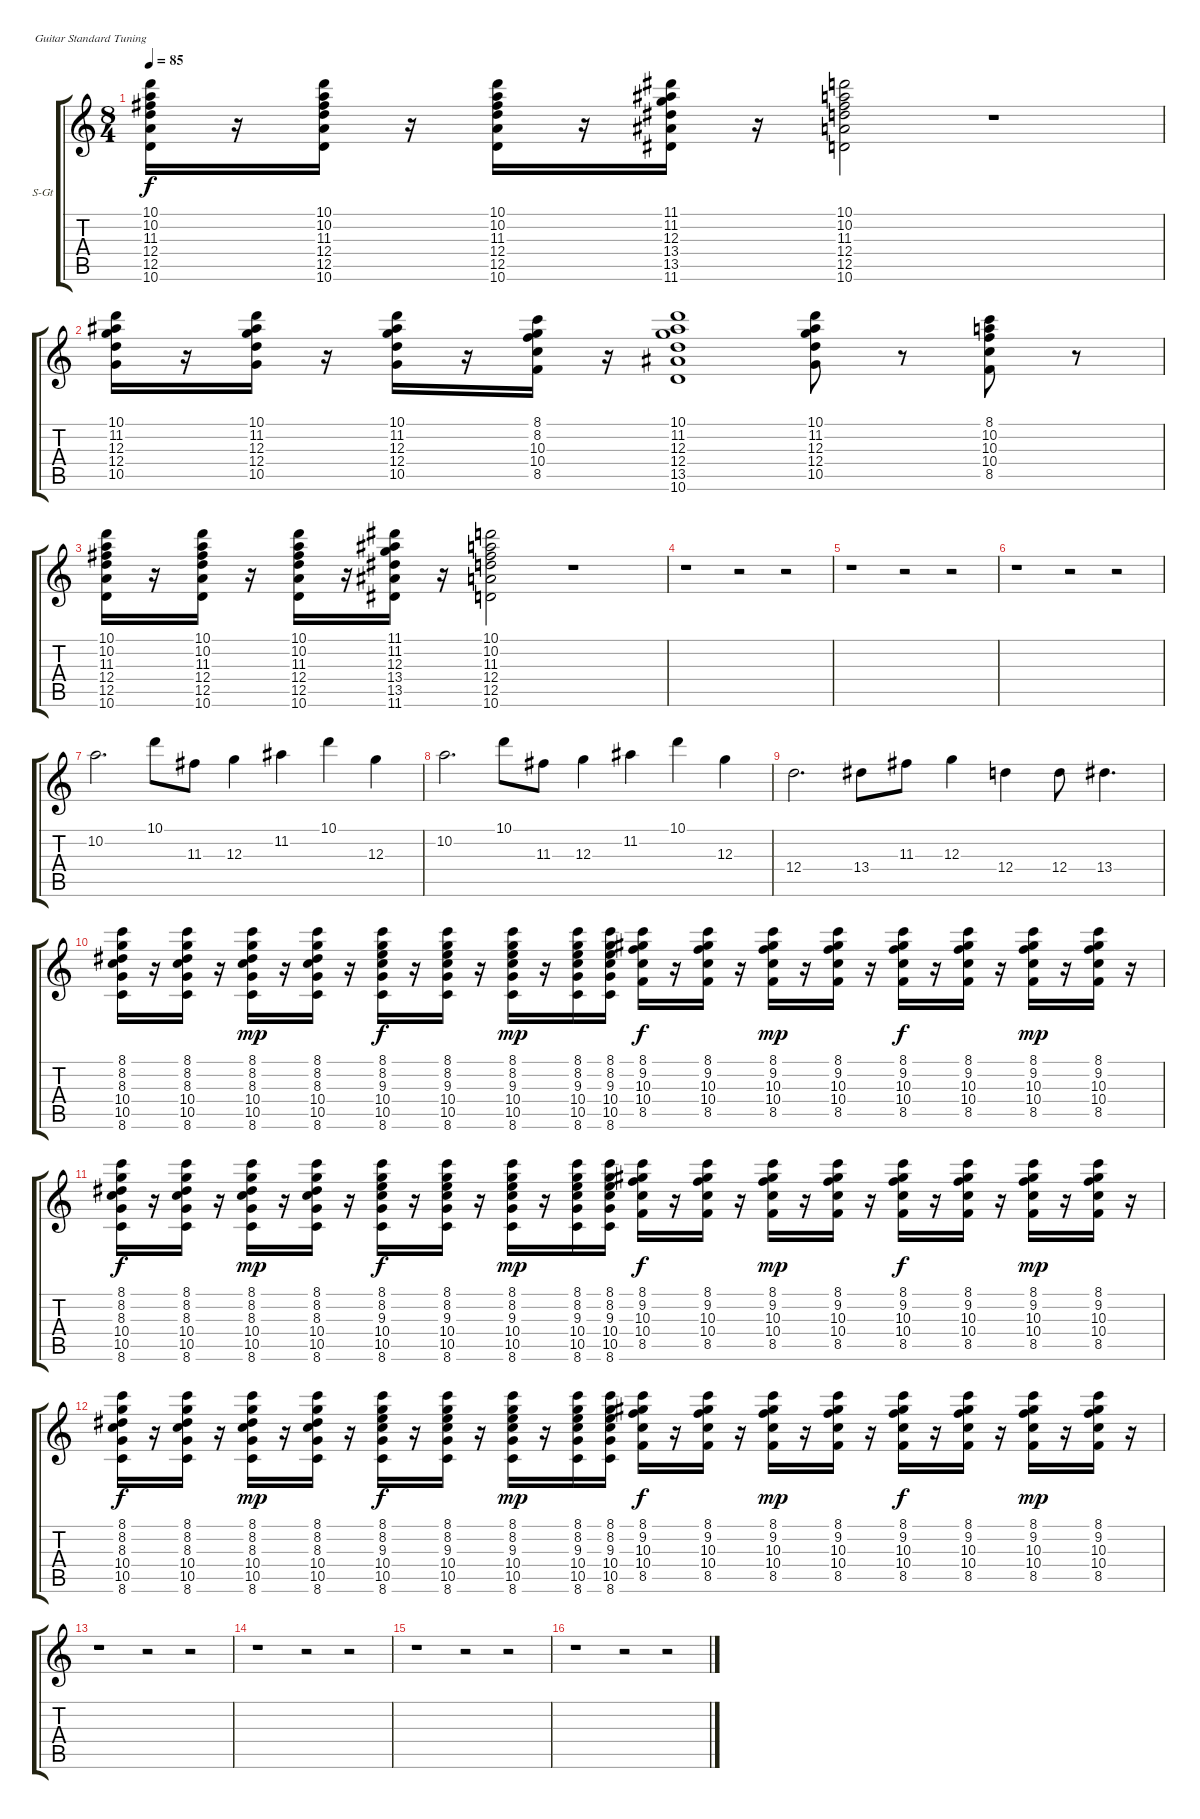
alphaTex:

\bracketExtendMode groupsimilarinstruments
\firstSystemTrackNameOrientation horizontal
\otherSystemsTrackNameOrientation horizontal
\track ("" "S-Gt") {instrument stringensemble1}
\staff {score tabs}
\tuning (E4 B3 G3 D3 A2 E2)
\displaytranspose 12
\ts (8 4)
\tempo 85
\clef g2
\ks c
(10.1 10.2 11.3 12.4 12.5 10.6).16{dy f} r.16 (10.1 10.2 11.3 12.4 12.5 10.6).16 r.16 (10.1 10.2 11.3 12.4 12.5 10.6).16 r.16 (11.1 11.2 12.3 13.4 13.5 11.6).16 r.16 (10.1 10.2 11.3 12.4 12.5 10.6).2 r.1 |
(10.1 11.2 12.3 12.4 10.5).16 r.16 (10.1 11.2 12.3 12.4 10.5).16 r.16 (10.1 11.2 12.3 12.4 10.5).16 r.16 (8.1 8.2 10.3 10.4 8.5).16 r.16 (10.1 11.2 12.3 12.4 13.5 10.6).1 (10.1 11.2 12.3 12.4 10.5).8 r.8 (8.1 10.2 10.3 10.4 8.5).8 r.8 |
(10.1 10.2 11.3 12.4 12.5 10.6).16 r.16 (10.1 10.2 11.3 12.4 12.5 10.6).16 r.16 (10.1 10.2 11.3 12.4 12.5 10.6).16 r.16 (11.1 11.2 12.3 13.4 13.5 11.6).16 r.16 (10.1 10.2 11.3 12.4 12.5 10.6).2 r.1 |
r.1 r.2 r.2 |
r.1 r.2 r.2 |
r.1 r.2 r.2 |
10.2.2{d} 10.1.8 11.3.8 12.3.4 11.2.4 10.1.4 12.3.4 |
10.2.2{d} 10.1.8 11.3.8 12.3.4 11.2.4 10.1.4 12.3.4 |
12.4.2{d} 13.4.8 11.3.8 12.3.4 12.4.4 12.4.8 13.4.4{d} |
(8.1 8.2 8.3 10.4 10.5 8.6).16 r.16 (8.1 8.2 8.3 10.4 10.5 8.6).16 r.16 (8.1 8.2 8.3 10.4 10.5 8.6).16{dy mp} r.16 (8.1 8.2 8.3 10.4 10.5 8.6).16 r.16 (8.1 8.2 9.3 10.4 10.5 8.6).16{dy f} r.16 (8.1 8.2 9.3 10.4 10.5 8.6).16 r.16 (8.1 8.2 9.3 10.4 10.5 8.6).16{dy mp} r.16 (8.1 8.2 9.3 10.4 10.5 8.6).16 (8.1 8.2 9.3 10.4 10.5 8.6).16 (8.1 9.2 10.3 10.4 8.5).16{dy f} r.16 (8.1 9.2 10.3 10.4 8.5).16 r.16 (8.1 9.2 10.3 10.4 8.5).16{dy mp} r.16 (8.1 9.2 10.3 10.4 8.5).16 r.16 (8.1 9.2 10.3 10.4 8.5).16{dy f} r.16 (8.1 9.2 10.3 10.4 8.5).16 r.16 (8.1 9.2 10.3 10.4 8.5).16{dy mp} r.16 (8.1 9.2 10.3 10.4 8.5).16 r.16 |
(8.1 8.2 8.3 10.4 10.5 8.6).16{dy f} r.16 (8.1 8.2 8.3 10.4 10.5 8.6).16 r.16 (8.1 8.2 8.3 10.4 10.5 8.6).16{dy mp} r.16 (8.1 8.2 8.3 10.4 10.5 8.6).16 r.16 (8.1 8.2 9.3 10.4 10.5 8.6).16{dy f} r.16 (8.1 8.2 9.3 10.4 10.5 8.6).16 r.16 (8.1 8.2 9.3 10.4 10.5 8.6).16{dy mp} r.16 (8.1 8.2 9.3 10.4 10.5 8.6).16 (8.1 8.2 9.3 10.4 10.5 8.6).16 (8.1 9.2 10.3 10.4 8.5).16{dy f} r.16 (8.1 9.2 10.3 10.4 8.5).16 r.16 (8.1 9.2 10.3 10.4 8.5).16{dy mp} r.16 (8.1 9.2 10.3 10.4 8.5).16 r.16 (8.1 9.2 10.3 10.4 8.5).16{dy f} r.16 (8.1 9.2 10.3 10.4 8.5).16 r.16 (8.1 9.2 10.3 10.4 8.5).16{dy mp} r.16 (8.1 9.2 10.3 10.4 8.5).16 r.16 |
(8.1 8.2 8.3 10.4 10.5 8.6).16{dy f} r.16 (8.1 8.2 8.3 10.4 10.5 8.6).16 r.16 (8.1 8.2 8.3 10.4 10.5 8.6).16{dy mp} r.16 (8.1 8.2 8.3 10.4 10.5 8.6).16 r.16 (8.1 8.2 9.3 10.4 10.5 8.6).16{dy f} r.16 (8.1 8.2 9.3 10.4 10.5 8.6).16 r.16 (8.1 8.2 9.3 10.4 10.5 8.6).16{dy mp} r.16 (8.1 8.2 9.3 10.4 10.5 8.6).16 (8.1 8.2 9.3 10.4 10.5 8.6).16 (8.1 9.2 10.3 10.4 8.5).16{dy f} r.16 (8.1 9.2 10.3 10.4 8.5).16 r.16 (8.1 9.2 10.3 10.4 8.5).16{dy mp} r.16 (8.1 9.2 10.3 10.4 8.5).16 r.16 (8.1 9.2 10.3 10.4 8.5).16{dy f} r.16 (8.1 9.2 10.3 10.4 8.5).16 r.16 (8.1 9.2 10.3 10.4 8.5).16{dy mp} r.16 (8.1 9.2 10.3 10.4 8.5).16 r.16 |
r.1 r.2 r.2 |
r.1 r.2 r.2 |
r.1 r.2 r.2 |
r.1 r.2 r.2
